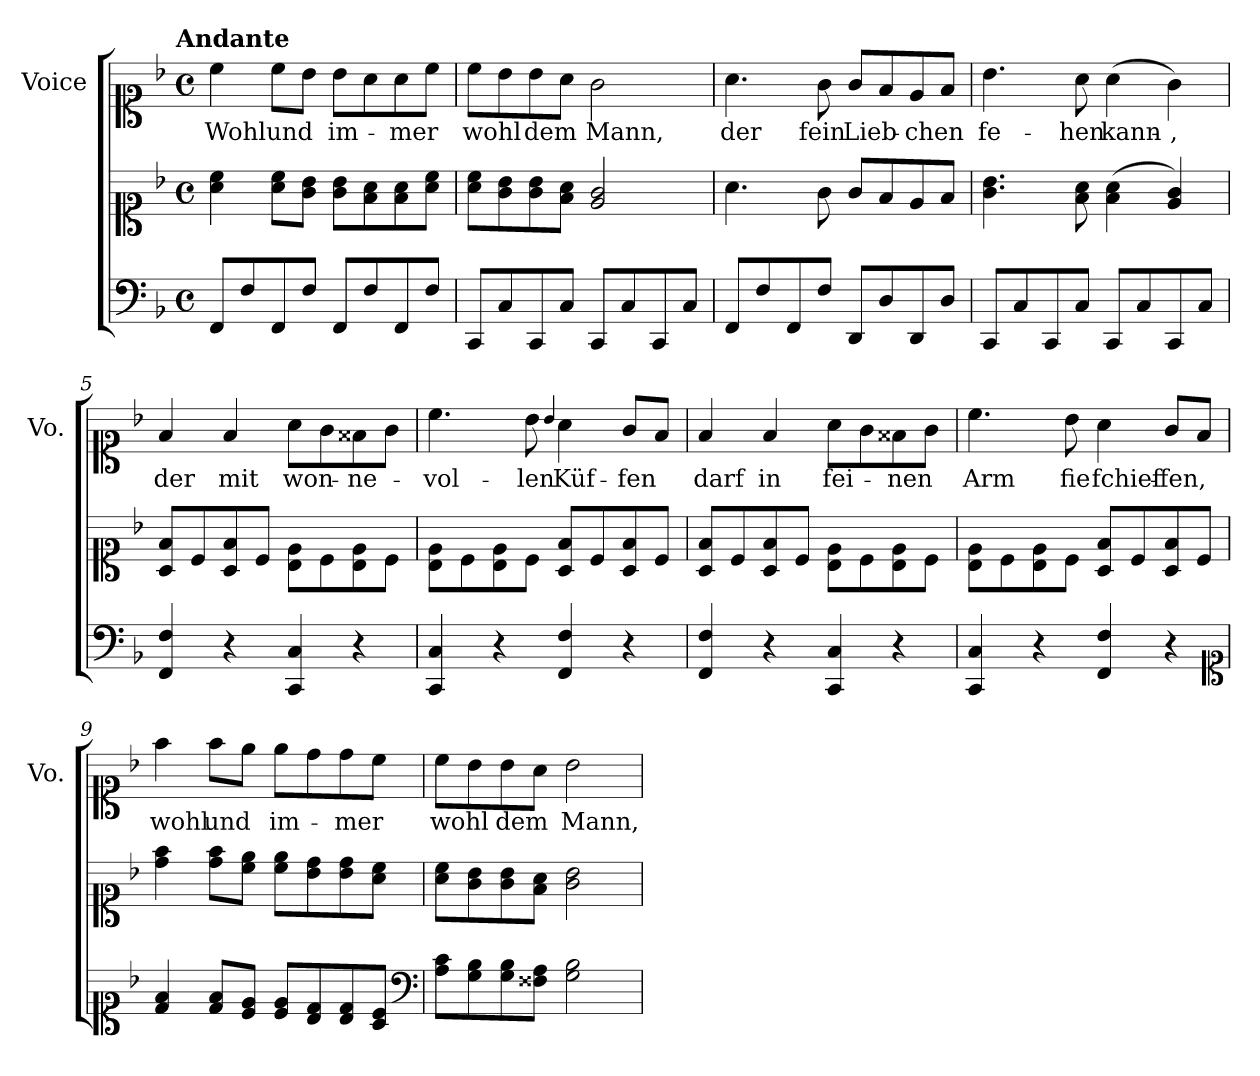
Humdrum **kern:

**kern	**kern	**kern	**text
*part2	*part2	*part1	*part1
*staff3	*staff2	*staff1	*staff1
*	*	*I"Voice	*
*	*	*I'Vo.	*
*clefF4	*clefC1	*clefC1	*
*k[b-]	*k[b-]	*k[b-]	*
!!LO:TX:omd:t=Andante
*M4/4	*M4/4	*M4/4	*
*met(c)	*met(c)	*met(c)	*
*MM92	*MM92	*MM92	*
=1	=1	=1	=1
8FF/L	4a\ 4cc\	4cc\	Wohl
8F/	.	.	.
8FF/	8a\ 8cc\L	8cc\L	und
8F/J	8g\ 8b-\J	8b-\J	.
8FF/L	8g\ 8b-\L	8b-\L	im-
8F/	8f\ 8a\	8a\	.
8FF/	8f\ 8a\	8a\	-mer
8F/J	8a\ 8cc\J	8cc\J	.
=2	=2	=2	=2
8CC/L	8a\ 8cc\L	8cc\L	wohl
8C/	8g\ 8b-\	8b-\	.
8CC/	8g\ 8b-\	8b-\	dem
8C/J	8f\ 8a\J	8a\J	.
8CC/L	2e/ 2g/	2g\	Mann,
8C/	.	.	.
8CC/	.	.	.
8C/J	.	.	.
=3	=3	=3	=3
8FF/L	4.a\	4.a\	der
8F/	.	.	.
8FF/	.	.	.
8F/J	8g\	8g\	fein
8DD/L	8g/L	8g/L	Lieb-
8D/	8f/	8f/	.
8DD/	8e/	8e/	-chen
8D/J	8f/J	8f/J	.
=4	=4	=4	=4
8CC/L	4.g\ 4.b-\	4.b-\	fe-
8C/	.	.	.
8CC/	.	.	.
8C/J	8f\ 8a\	8a\	-hen
8CC/L	(4f\ 4a\	(4a\	kann-
8C/	.	.	.
8CC/	4e/ 4g/)	4g\)	-,
8C/J	.	.	.
!!LO:LB:g=z
=5	=5	=5	=5
4FF/ 4F/	8A/ 8f/L	4f/	der
.	8c/	.	.
4r	8A/ 8f/	4f/	mit
.	8c/J	.	.
4CC/ 4C/	8B-\ 8e\L	8a\L	won-
.	8c\	8g\	.
4r	8B-\ 8e\	8f##X\	-ne-
.	8c\J	8g\J	.
=6	=6	=6	=6
4CC/ 4C/	8B-\ 8e\L	4.cc\	-vol-
.	8c\	.	.
4r	8B-\ 8e\	.	.
.	8c\J	8b-\	-len
.	.	4qqb-/	.
4FF/ 4F/	8A/ 8f/L	4a\	Küf-
.	8c/	.	.
4r	8A/ 8f/	8g/L	-fen
.	8c/J	8f/J	.
=7	=7	=7	=7
4FF/ 4F/	8A/ 8f/L	4f/	darf
.	8c/	.	.
4r	8A/ 8f/	4f/	in
.	8c/J	.	.
4CC/ 4C/	8B-\ 8e\L	8a\L	fei-
.	8c\	8g\	.
4r	8B-\ 8e\	8f##X\	-nen
.	8c\J	8g\J	.
=8	=8	=8	=8
4CC/ 4C/	8B-\ 8e\L	4.cc\	Arm
.	8c\	.	.
4r	8B-\ 8e\	.	.
.	8c\J	8b-\	fie
4FF/ 4F/	8A/ 8f/L	4a\	fchief-
.	8c/	.	.
4r	8A/ 8f/	8g/L	-fen,
.	8c/J	8f/J	.
*clefC1	*	*	*
!!LO:LB:g=z
=9	=9	=9	=9
4d/ 4f/	4dd\ 4ff\	4ff\	wohl
8d/ 8f/L	8dd\ 8ff\L	8ff\L	und
8c/ 8e/J	8cc\ 8ee\J	8ee\J	.
8c/ 8e/L	8cc\ 8ee\L	8ee\L	im-
8B-/ 8d/	8b-\ 8dd\	8dd\	.
8B-/ 8d/	8b-\ 8dd\	8dd\	-mer
8A/ 8c/J	8a\ 8cc\J	8cc\J	.
*clefF4	*	*	*
=10	=10	=10	=10
8A\ 8c\L	8a\ 8cc\L	8cc\L	wohl
8G\ 8B-\	8g\ 8b-\	8b-\	.
8G\ 8B-\	8g\ 8b-\	8b-\	dem
8F##X\ 8A\J	8f\ 8a\J	8a\J	.
2G\ 2B-\	2g\ 2b-\	2b-\	Mann,
=	=	=	=
*-	*-	*-	*-
